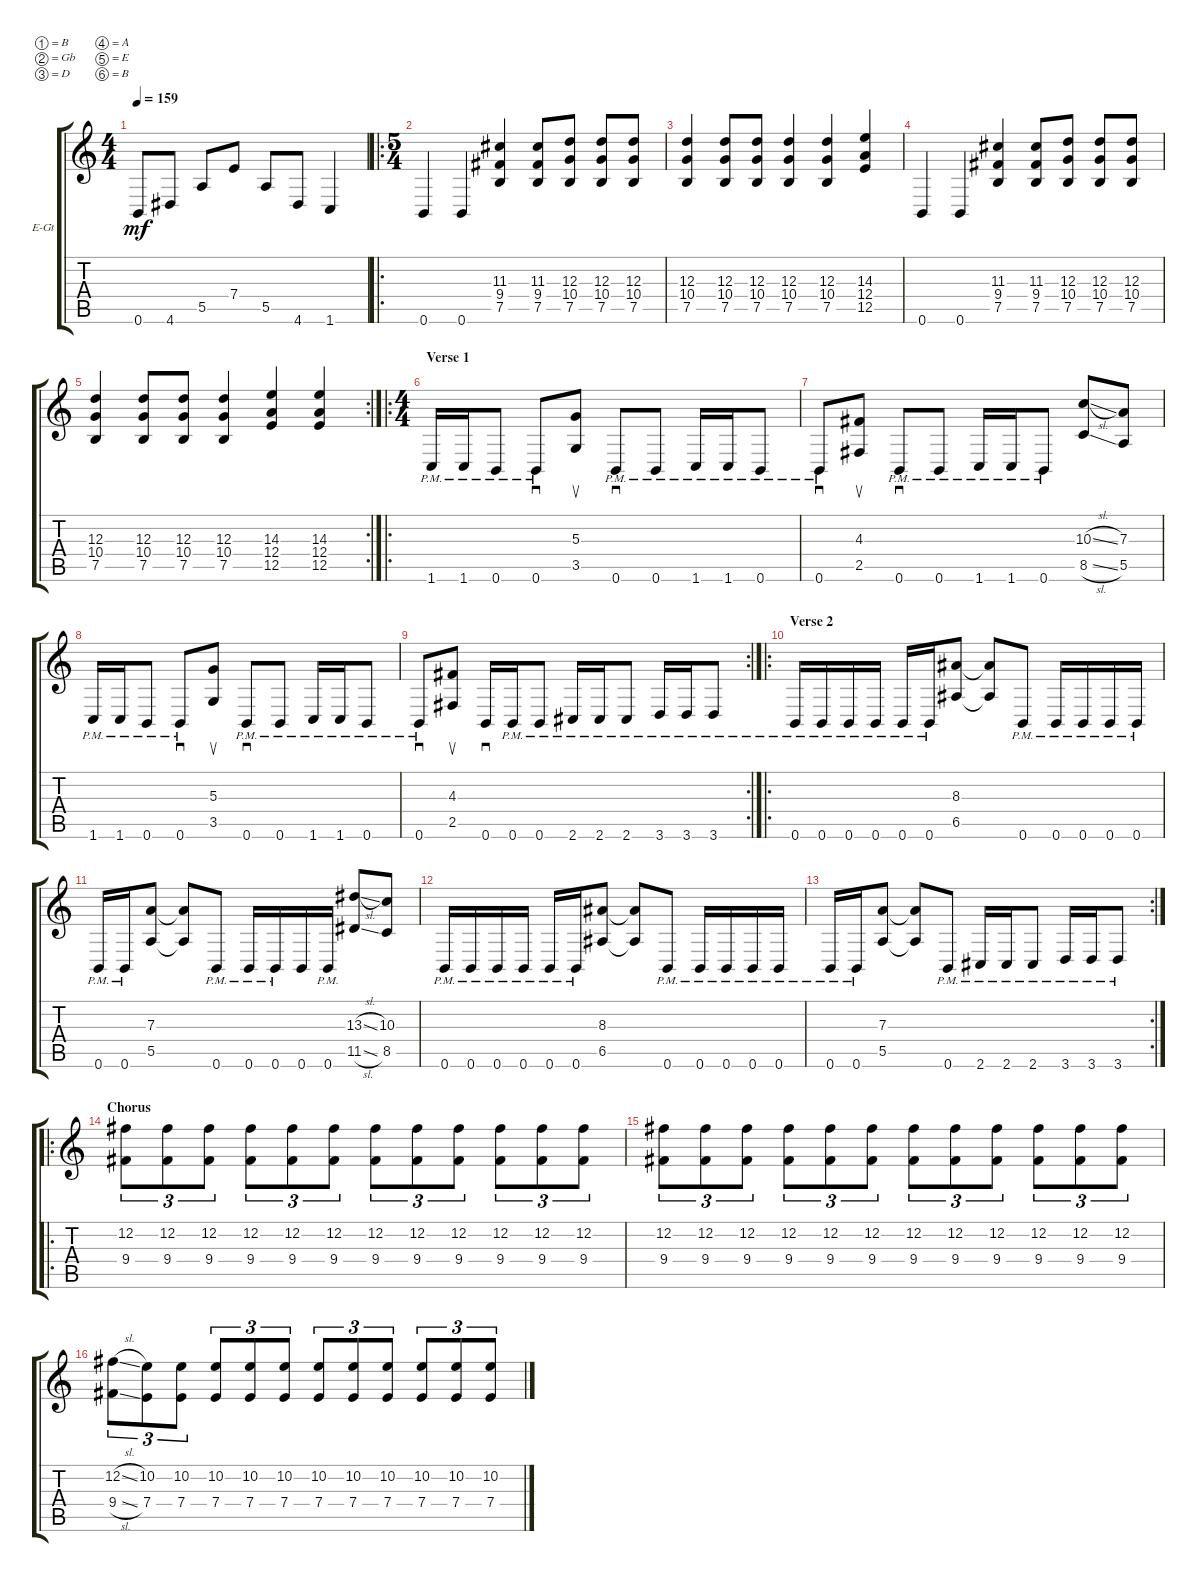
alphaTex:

\bracketExtendMode groupsimilarinstruments
\firstSystemTrackNameOrientation horizontal
\otherSystemsTrackNameOrientation horizontal
\track ("Electric Guitar 2" "E-Gt") {instrument distortionguitar}
\staff {score tabs}
\tuning (B3 Gb3 D3 A2 E2 B1)
\ts (4 4)
\tempo 159
\clef g2
\ks c
0.6.8{dy mf} 4.6.8 5.5.8 7.4.8 5.5.8 4.6.8 1.6.4 |
\ro
\ts (5 4)
0.6.4 0.6.4 (7.5 9.4 11.3).4 (7.5 9.4 11.3).8 (7.5 10.4 12.3).8 (12.3 10.4 7.5).8 (7.5 10.4 12.3).8 |
(7.5 10.4 12.3).4 (7.5 10.4 12.3).8 (7.5 10.4 12.3).8 (7.5 10.4 12.3).4 (7.5 10.4 12.3).4 (12.4 14.3 12.5).4 |
0.6.4 0.6.4 (7.5 9.4 11.3).4 (7.5 9.4 11.3).8 (7.5 10.4 12.3).8 (12.3 10.4 7.5).8 (7.5 10.4 12.3).8 |
\rc 2
(7.5 10.4 12.3).4 (7.5 10.4 12.3).8 (7.5 10.4 12.3).8 (7.5 10.4 12.3).4 (12.4 14.3 12.5).4 (12.4 14.3 12.5).4 |
\ro
\ts (4 4)
\section ("" "Verse 1")
1.6{pm}.16 1.6{pm}.16 0.6{pm}.8 0.6{pm}.8{sd} (3.5 5.3).8{su} 0.6{pm}.8{sd} 0.6{pm}.8 1.6{pm}.16 1.6{pm}.16 0.6{pm}.8 |
0.6{pm}.8{sd} (2.5 4.3).8{su} 0.6{pm}.8{sd} 0.6{pm}.8 1.6{pm}.16 1.6{pm}.16 0.6{pm}.8 (8.5{sl} 10.3{sl}).8 (5.5 7.3).8 |
1.6{pm}.16 1.6{pm}.16 0.6{pm}.8 0.6{pm}.8{sd} (3.5 5.3).8{su} 0.6{pm}.8{sd} 0.6{pm}.8 1.6{pm}.16 1.6{pm}.16 0.6{pm}.8 |
\rc 2
0.6{pm}.8{sd} (2.5 4.3).8{su} 0.6.16{sd} 0.6{pm}.16 0.6{pm}.8 2.6{pm}.16 2.6{pm}.16 2.6{pm}.8 3.6{pm}.16 3.6{pm}.16 3.6{pm}.8 |
\ro
\section ("" "Verse 2")
0.6{pm}.16 0.6{pm}.16 0.6{pm}.16 0.6{pm}.16 0.6{pm}.16 0.6{pm}.16 (6.5 8.3).8 (6.5{t} 8.3{t}).8 0.6{pm}.8 0.6{pm}.16 0.6{pm}.16 0.6{pm}.16 0.6{pm}.16 |
0.6{pm}.16 0.6{pm}.16 (5.5 7.3).8 (5.5{t} 7.3{t}).8 0.6{pm}.8 0.6{pm}.16 0.6{pm}.16 0.6.16 0.6{pm}.16 (11.5{sl} 13.3{sl}).8 (8.5 10.3).8 |
0.6{pm}.16 0.6{pm}.16 0.6{pm}.16 0.6{pm}.16 0.6{pm}.16 0.6{pm}.16 (6.5 8.3).8 (6.5{t} 8.3{t}).8 0.6{pm}.8 0.6{pm}.16 0.6{pm}.16 0.6{pm}.16 0.6{pm}.16 |
\rc 2
0.6{pm}.16 0.6{pm}.16 (5.5 7.3).8 (5.5{t} 7.3{t}).8 0.6{pm}.8 2.6{pm}.16 2.6{pm}.16 2.6{pm}.8 3.6{pm}.16 3.6{pm}.16 3.6{pm}.8 |
\ro
\section ("" "Chorus")
(9.4 12.2).8{tu (3 2)} (9.4 12.2).8{tu (3 2)} (9.4 12.2).8{tu (3 2)} (9.4 12.2).8{tu (3 2)} (9.4 12.2).8{tu (3 2)} (9.4 12.2).8{tu (3 2)} (9.4 12.2).8{tu (3 2)} (9.4 12.2).8{tu (3 2)} (9.4 12.2).8{tu (3 2)} (9.4 12.2).8{tu (3 2)} (9.4 12.2).8{tu (3 2)} (9.4 12.2).8{tu (3 2)} |
(9.4 12.2).8{tu (3 2)} (9.4 12.2).8{tu (3 2)} (9.4 12.2).8{tu (3 2)} (9.4 12.2).8{tu (3 2)} (9.4 12.2).8{tu (3 2)} (9.4 12.2).8{tu (3 2)} (9.4 12.2).8{tu (3 2)} (9.4 12.2).8{tu (3 2)} (9.4 12.2).8{tu (3 2)} (9.4 12.2).8{tu (3 2)} (9.4 12.2).8{tu (3 2)} (9.4 12.2).8{tu (3 2)} |
(9.4{sl} 12.2{sl}).8{tu (3 2)} (7.4 10.2).8{tu (3 2)} (7.4 10.2).8{tu (3 2)} (7.4 10.2).8{tu (3 2)} (7.4 10.2).8{tu (3 2)} (7.4 10.2).8{tu (3 2)} (7.4 10.2).8{tu (3 2)} (7.4 10.2).8{tu (3 2)} (7.4 10.2).8{tu (3 2)} (7.4 10.2).8{tu (3 2)} (7.4 10.2).8{tu (3 2)} (7.4 10.2).8{tu (3 2)}
